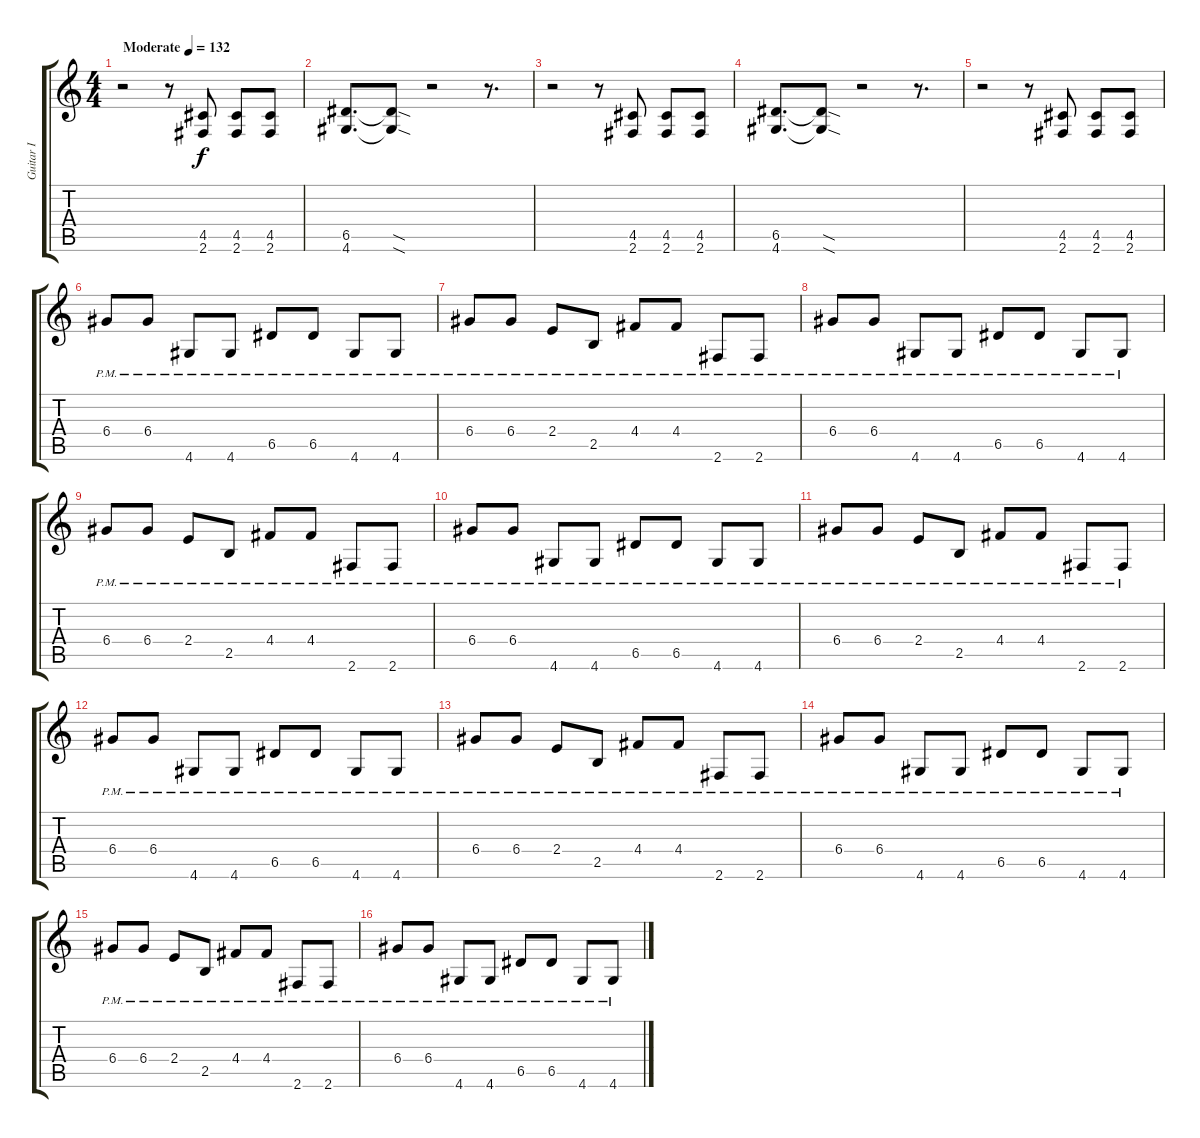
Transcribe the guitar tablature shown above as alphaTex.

\track ("Guitar I" "Guitar I") {instrument distortionguitar}
\staff {score tabs}
\tuning (E4 B3 G3 D3 A2 E2) {hide}
\ts (4 4)
\tempo (132 "Moderate")
\clef g2
\ks c
r.2{dy f instrument distortionguitar} r.8 (4.5 2.6).8 (4.5 2.6).8 (4.5 2.6).8 |
(6.5 4.6).8{d} (6.5{sod t} 4.6{sod t}).8 r.2 r.8{d} |
r.2 r.8 (4.5 2.6).8 (4.5 2.6).8 (4.5 2.6).8 |
(6.5 4.6).8{d} (6.5{sod t} 4.6{sod t}).8 r.2 r.8{d} |
r.2 r.8 (4.5 2.6).8 (4.5 2.6).8 (4.5 2.6).8 |
6.4{pm}.8 6.4{pm}.8 4.6{pm}.8 4.6{pm}.8 6.5{pm}.8 6.5{pm}.8 4.6{pm}.8 4.6{pm}.8 |
6.4{pm}.8 6.4{pm}.8 2.4{pm}.8 2.5{pm}.8 4.4{pm}.8 4.4{pm}.8 2.6{pm}.8 2.6{pm}.8 |
6.4{pm}.8 6.4{pm}.8 4.6{pm}.8 4.6{pm}.8 6.5{pm}.8 6.5{pm}.8 4.6{pm}.8 4.6{pm}.8 |
6.4{pm}.8 6.4{pm}.8 2.4{pm}.8 2.5{pm}.8 4.4{pm}.8 4.4{pm}.8 2.6{pm}.8 2.6{pm}.8 |
6.4{pm}.8 6.4{pm}.8 4.6{pm}.8 4.6{pm}.8 6.5{pm}.8 6.5{pm}.8 4.6{pm}.8 4.6{pm}.8 |
6.4{pm}.8 6.4{pm}.8 2.4{pm}.8 2.5{pm}.8 4.4{pm}.8 4.4{pm}.8 2.6{pm}.8 2.6{pm}.8 |
6.4{pm}.8 6.4{pm}.8 4.6{pm}.8 4.6{pm}.8 6.5{pm}.8 6.5{pm}.8 4.6{pm}.8 4.6{pm}.8 |
6.4{pm}.8 6.4{pm}.8 2.4{pm}.8 2.5{pm}.8 4.4{pm}.8 4.4{pm}.8 2.6{pm}.8 2.6{pm}.8 |
6.4{pm}.8 6.4{pm}.8 4.6{pm}.8 4.6{pm}.8 6.5{pm}.8 6.5{pm}.8 4.6{pm}.8 4.6{pm}.8 |
6.4{pm}.8 6.4{pm}.8 2.4{pm}.8 2.5{pm}.8 4.4{pm}.8 4.4{pm}.8 2.6{pm}.8 2.6{pm}.8 |
6.4{pm}.8 6.4{pm}.8 4.6{pm}.8 4.6{pm}.8 6.5{pm}.8 6.5{pm}.8 4.6{pm}.8 4.6{pm}.8
